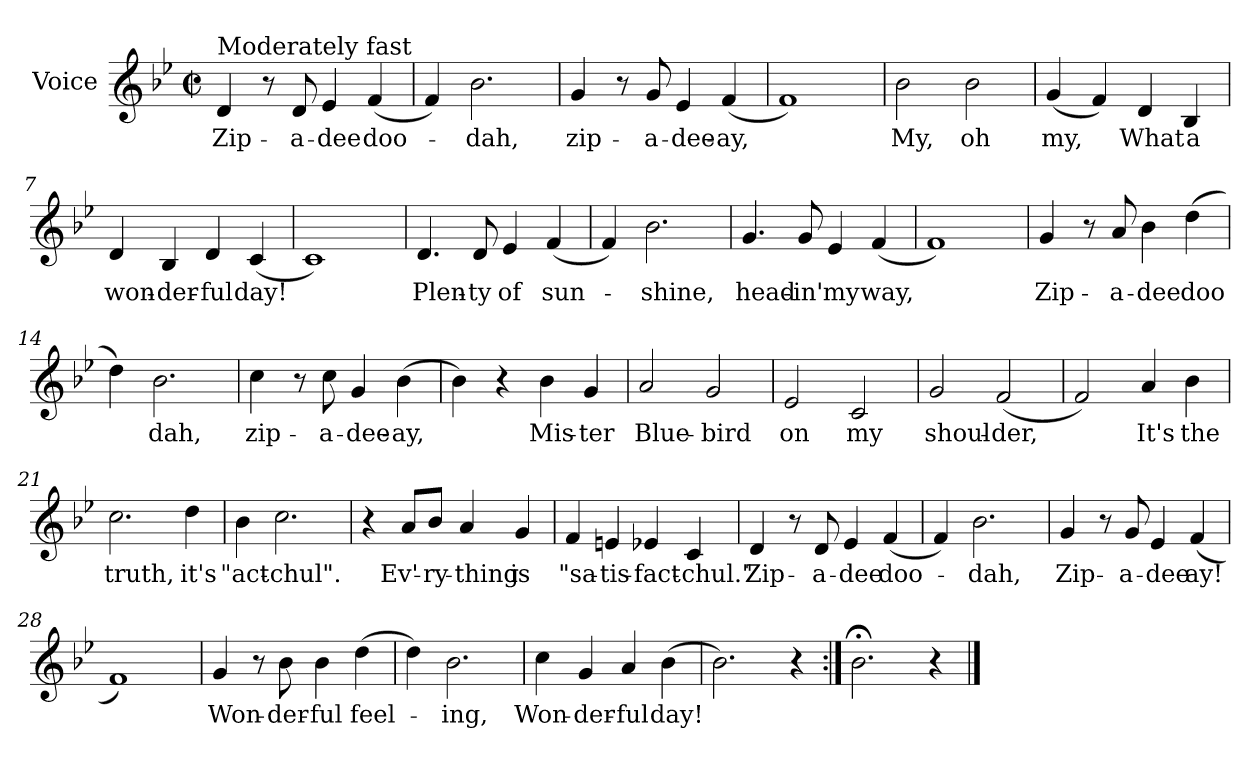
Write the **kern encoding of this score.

**kern	**text
*part1	*part1
*staff1	*staff1
*I"Voice	*
*I'Vo.	*
*clefG2	*
*k[b-e-]	*
*B-:	*
*M2/2	*
*met(c|)	*
=1	=1
!LO:TX:a:t=Moderately fast	!
4d/	Zip-
8r	.
8d/	-a-
4e-/	-dee
(4f/	doo-
=2	=2
4f/)	.
2.b-\	-dah,
=3	=3
4g/	zip-
8r	.
8g/	-a-
4e-/	-dee-
(4f/	-ay,
=4	=4
1f)	.
=5	=5
2b-\	My,
2b-\	oh
=6	=6
(4g/	my,
4f/)	.
4d/	What
4B-/	a
!!LO:LB:g=z
=7	=7
4d/	won-
4B-/	-der-
4d/	-ful
(4c/	day!
=8	=8
1c)	.
=9	=9
4.d/	Plen-
8d/	-ty
4e-/	of
(4f/	sun-
=10	=10
4f/)	.
2.b-\	-shine,
=11	=11
4.g/	head-
8g/	-in'
4e-/	my
(4f/	way,
=12	=12
1f)	.
!!LO:LB:g=z
=13	=13
4g/	Zip-
8r	.
8a/	-a-
4b-\	-dee
(4dd\	doo
=14	=14
4dd\)	.
2.b-\	dah,
=15	=15
4cc\	zip-
8r	.
8cc\	-a-
4g/	-dee-
(4b-\	-ay,
=16	=16
4b-\)	.
4r	.
4b-\	Mis-
4g/	-ter
=17	=17
2a/	Blue-
2g/	-bird
=18	=18
2e-/	on
2c/	my
!!LO:LB:g=z
=19	=19
2g/	shoul-
(2f/	-der,
=20	=20
2f/)	.
4a/	It's
4b-\	the
=21	=21
2.cc\	truth,
4dd\	it's
=22	=22
4b-\	"act-
2.cc\	-chul".
=23	=23
4r	.
8a/L	Ev'-
8b-/J	-ry-
4a/	-thing
4g/	is
=24	=24
4f/	"sa-
4en/	-tis-
4e-X/	-fact-
4c/	-chul."
!!LO:LB:g=z
=25	=25
4d/	Zip-
8r	.
8d/	-a-
4e-/	-dee
(4f/	doo-
=26	=26
4f/)	.
2.b-\	-dah,
=27	=27
4g/	Zip-
8r	.
8g/	-a-
4e-/	-dee
(4f/	ay!
=28	=28
1f)	.
=29	=29
4g/	Won-
8r	.
8b-\	-der-
4b-\	-ful
(4dd\	feel-
=30	=30
4dd\)	.
2.b-\	-ing,
!!LO:LB:g=z
=31	=31
4cc\	Won-
4g/	-der-
4a/	-ful
(4b-\	day!
=32	=32
2.b-\)	.
4r	.
=33:|!	=33:|!
2.b-;<\	.
4r	.
==	==
*-	*-
